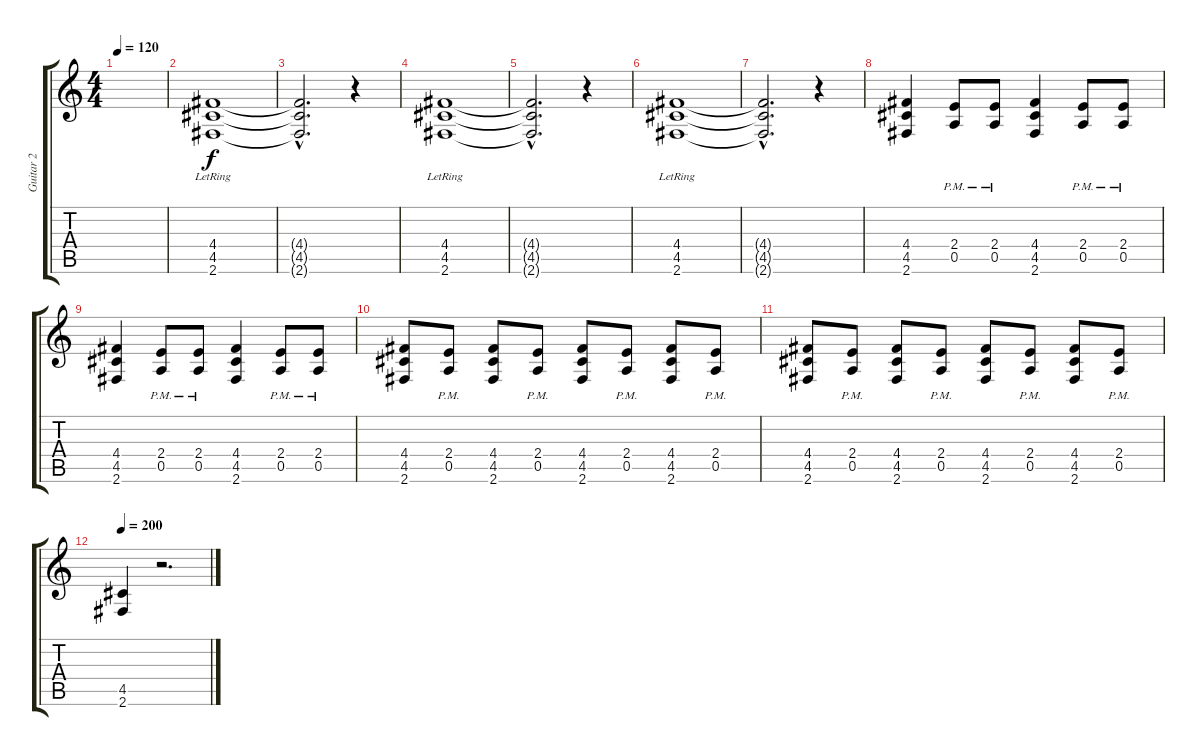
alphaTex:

\track ("Guitar 2" "Guitar 2") {instrument distortionguitar}
\staff {score tabs}
\tuning (E4 B3 G3 D3 A2 E2) {hide}
\ts (4 4)
\tempo 120
\clef g2
\ks c
|
(4.4{lr} 4.5{lr} 2.6{lr}).1 |
(4.4{hac t} 4.5{hac t} 2.6{hac t}).2{d} r.4 |
(4.4{lr} 4.5{lr} 2.6{lr}).1 |
(4.4{hac t} 4.5{hac t} 2.6{hac t}).2{d} r.4 |
(4.4{lr} 4.5{lr} 2.6{lr}).1 |
(4.4{hac t} 4.5{hac t} 2.6{hac t}).2{d} r.4 |
(4.4 4.5 2.6).4 (2.4{pm} 0.5{pm}).8 (2.4{pm} 0.5{pm}).8 (4.4 4.5 2.6).4 (2.4{pm} 0.5{pm}).8 (2.4{pm} 0.5{pm}).8 |
(4.4 4.5 2.6).4 (2.4{pm} 0.5{pm}).8 (2.4{pm} 0.5{pm}).8 (4.4 4.5 2.6).4 (2.4{pm} 0.5{pm}).8 (2.4{pm} 0.5{pm}).8 |
(4.4 4.5 2.6).8 (2.4{pm} 0.5{pm}).8 (4.4 4.5 2.6).8 (2.4{pm} 0.5{pm}).8 (4.4 4.5 2.6).8 (2.4{pm} 0.5{pm}).8 (4.4 4.5 2.6).8 (2.4{pm} 0.5{pm}).8 |
(4.4 4.5 2.6).8 (2.4{pm} 0.5{pm}).8 (4.4 4.5 2.6).8 (2.4{pm} 0.5{pm}).8 (4.4 4.5 2.6).8 (2.4{pm} 0.5{pm}).8 (4.4 4.5 2.6).8 (2.4{pm} 0.5{pm}).8 |
\tempo 200
(4.5 2.6).4 r.2{d}
